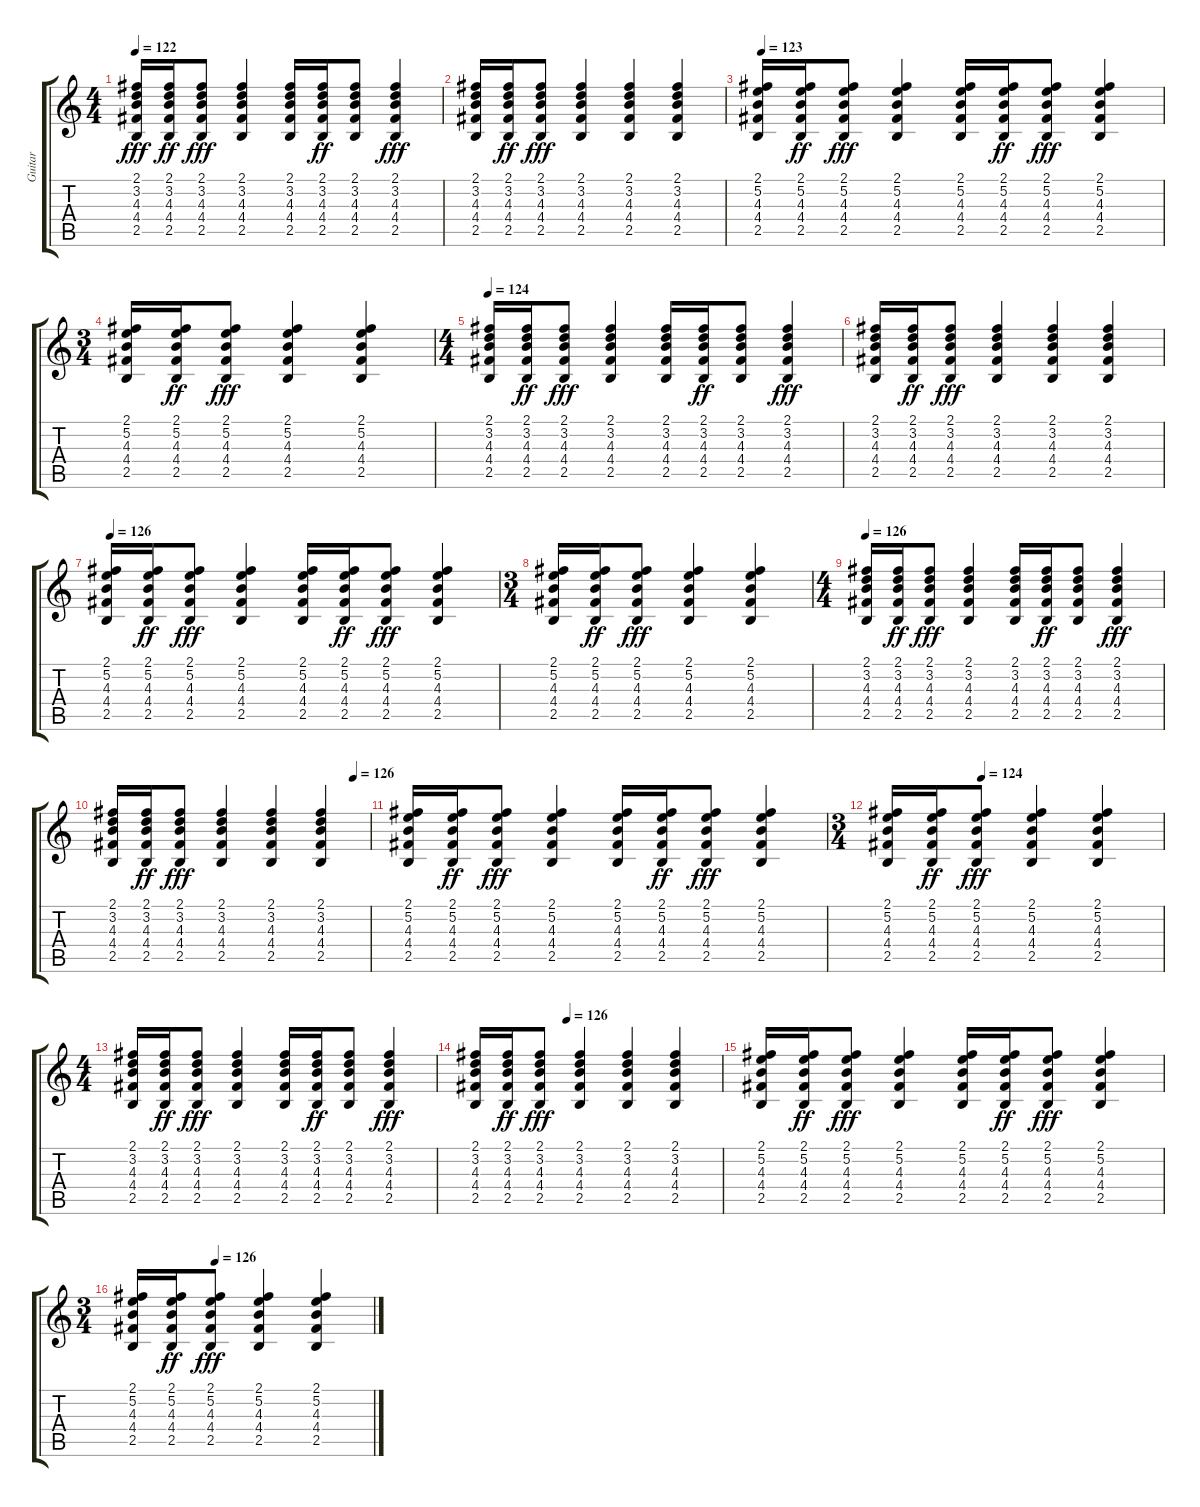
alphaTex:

\track ("Guitar" "Guitar") {instrument acousticguitarsteel}
\staff {score tabs}
\tuning (E4 B3 G3 D3 A2 E2) {hide}
\ts (4 4)
\tempo 122
\clef g2
\ks c
(2.1 3.2 4.3 4.4 2.5).16{dy fff} (2.1 3.2 4.3 4.4 2.5).16{dy ff} (2.1 3.2 4.3 4.4 2.5).8{dy fff} (2.1 3.2 4.3 4.4 2.5).4 (2.1 3.2 4.3 4.4 2.5).16 (2.1 3.2 4.3 4.4 2.5).16{dy ff} (2.1 3.2 4.3 4.4 2.5).8 (2.1 3.2 4.3 4.4 2.5).4{dy fff} |
(2.1 3.2 4.3 4.4 2.5).16 (2.1 3.2 4.3 4.4 2.5).16{dy ff} (2.1 3.2 4.3 4.4 2.5).8{dy fff} (2.1 3.2 4.3 4.4 2.5).4 (2.1 3.2 4.3 4.4 2.5).4 (2.1 3.2 4.3 4.4 2.5).4 |
\tempo 123
(2.1 5.2 4.3 4.4 2.5).16 (2.1 5.2 4.3 4.4 2.5).16{dy ff} (2.1 5.2 4.3 4.4 2.5).8{dy fff} (2.1 5.2 4.3 4.4 2.5).4 (2.1 5.2 4.3 4.4 2.5).16 (2.1 5.2 4.3 4.4 2.5).16{dy ff} (2.1 5.2 4.3 4.4 2.5).8{dy fff} (2.1 5.2 4.3 4.4 2.5).4 |
\ts (3 4)
(2.1 5.2 4.3 4.4 2.5).16 (2.1 5.2 4.3 4.4 2.5).16{dy ff} (2.1 5.2 4.3 4.4 2.5).8{dy fff} (2.1 5.2 4.3 4.4 2.5).4 (2.1 5.2 4.3 4.4 2.5).4 |
\ts (4 4)
\tempo 124
(2.1 3.2 4.3 4.4 2.5).16 (2.1 3.2 4.3 4.4 2.5).16{dy ff} (2.1 3.2 4.3 4.4 2.5).8{dy fff} (2.1 3.2 4.3 4.4 2.5).4 (2.1 3.2 4.3 4.4 2.5).16 (2.1 3.2 4.3 4.4 2.5).16{dy ff} (2.1 3.2 4.3 4.4 2.5).8 (2.1 3.2 4.3 4.4 2.5).4{dy fff} |
(2.1 3.2 4.3 4.4 2.5).16 (2.1 3.2 4.3 4.4 2.5).16{dy ff} (2.1 3.2 4.3 4.4 2.5).8{dy fff} (2.1 3.2 4.3 4.4 2.5).4 (2.1 3.2 4.3 4.4 2.5).4 (2.1 3.2 4.3 4.4 2.5).4 |
\tempo 126
(2.1 5.2 4.3 4.4 2.5).16 (2.1 5.2 4.3 4.4 2.5).16{dy ff} (2.1 5.2 4.3 4.4 2.5).8{dy fff} (2.1 5.2 4.3 4.4 2.5).4 (2.1 5.2 4.3 4.4 2.5).16 (2.1 5.2 4.3 4.4 2.5).16{dy ff} (2.1 5.2 4.3 4.4 2.5).8{dy fff} (2.1 5.2 4.3 4.4 2.5).4 |
\ts (3 4)
(2.1 5.2 4.3 4.4 2.5).16 (2.1 5.2 4.3 4.4 2.5).16{dy ff} (2.1 5.2 4.3 4.4 2.5).8{dy fff} (2.1 5.2 4.3 4.4 2.5).4 (2.1 5.2 4.3 4.4 2.5).4 |
\ts (4 4)
\tempo 126
(2.1 3.2 4.3 4.4 2.5).16 (2.1 3.2 4.3 4.4 2.5).16{dy ff} (2.1 3.2 4.3 4.4 2.5).8{dy fff} (2.1 3.2 4.3 4.4 2.5).4 (2.1 3.2 4.3 4.4 2.5).16 (2.1 3.2 4.3 4.4 2.5).16{dy ff} (2.1 3.2 4.3 4.4 2.5).8 (2.1 3.2 4.3 4.4 2.5).4{dy fff} |
\tempo (126 0.9375)
(2.1 3.2 4.3 4.4 2.5).16 (2.1 3.2 4.3 4.4 2.5).16{dy ff} (2.1 3.2 4.3 4.4 2.5).8{dy fff} (2.1 3.2 4.3 4.4 2.5).4 (2.1 3.2 4.3 4.4 2.5).4 (2.1 3.2 4.3 4.4 2.5).4 |
(2.1 5.2 4.3 4.4 2.5).16 (2.1 5.2 4.3 4.4 2.5).16{dy ff} (2.1 5.2 4.3 4.4 2.5).8{dy fff} (2.1 5.2 4.3 4.4 2.5).4 (2.1 5.2 4.3 4.4 2.5).16 (2.1 5.2 4.3 4.4 2.5).16{dy ff} (2.1 5.2 4.3 4.4 2.5).8{dy fff} (2.1 5.2 4.3 4.4 2.5).4 |
\ts (3 4)
\tempo (124 0.3333333333333333)
(2.1 5.2 4.3 4.4 2.5).16 (2.1 5.2 4.3 4.4 2.5).16{dy ff} (2.1 5.2 4.3 4.4 2.5).8{dy fff} (2.1 5.2 4.3 4.4 2.5).4 (2.1 5.2 4.3 4.4 2.5).4 |
\ts (4 4)
(2.1 3.2 4.3 4.4 2.5).16 (2.1 3.2 4.3 4.4 2.5).16{dy ff} (2.1 3.2 4.3 4.4 2.5).8{dy fff} (2.1 3.2 4.3 4.4 2.5).4 (2.1 3.2 4.3 4.4 2.5).16 (2.1 3.2 4.3 4.4 2.5).16{dy ff} (2.1 3.2 4.3 4.4 2.5).8 (2.1 3.2 4.3 4.4 2.5).4{dy fff} |
\tempo (126 0.375)
(2.1 3.2 4.3 4.4 2.5).16 (2.1 3.2 4.3 4.4 2.5).16{dy ff} (2.1 3.2 4.3 4.4 2.5).8{dy fff} (2.1 3.2 4.3 4.4 2.5).4 (2.1 3.2 4.3 4.4 2.5).4 (2.1 3.2 4.3 4.4 2.5).4 |
(2.1 5.2 4.3 4.4 2.5).16 (2.1 5.2 4.3 4.4 2.5).16{dy ff} (2.1 5.2 4.3 4.4 2.5).8{dy fff} (2.1 5.2 4.3 4.4 2.5).4 (2.1 5.2 4.3 4.4 2.5).16 (2.1 5.2 4.3 4.4 2.5).16{dy ff} (2.1 5.2 4.3 4.4 2.5).8{dy fff} (2.1 5.2 4.3 4.4 2.5).4 |
\ts (3 4)
\tempo (126 0.3333333333333333)
(2.1 5.2 4.3 4.4 2.5).16 (2.1 5.2 4.3 4.4 2.5).16{dy ff} (2.1 5.2 4.3 4.4 2.5).8{dy fff} (2.1 5.2 4.3 4.4 2.5).4 (2.1 5.2 4.3 4.4 2.5).4
